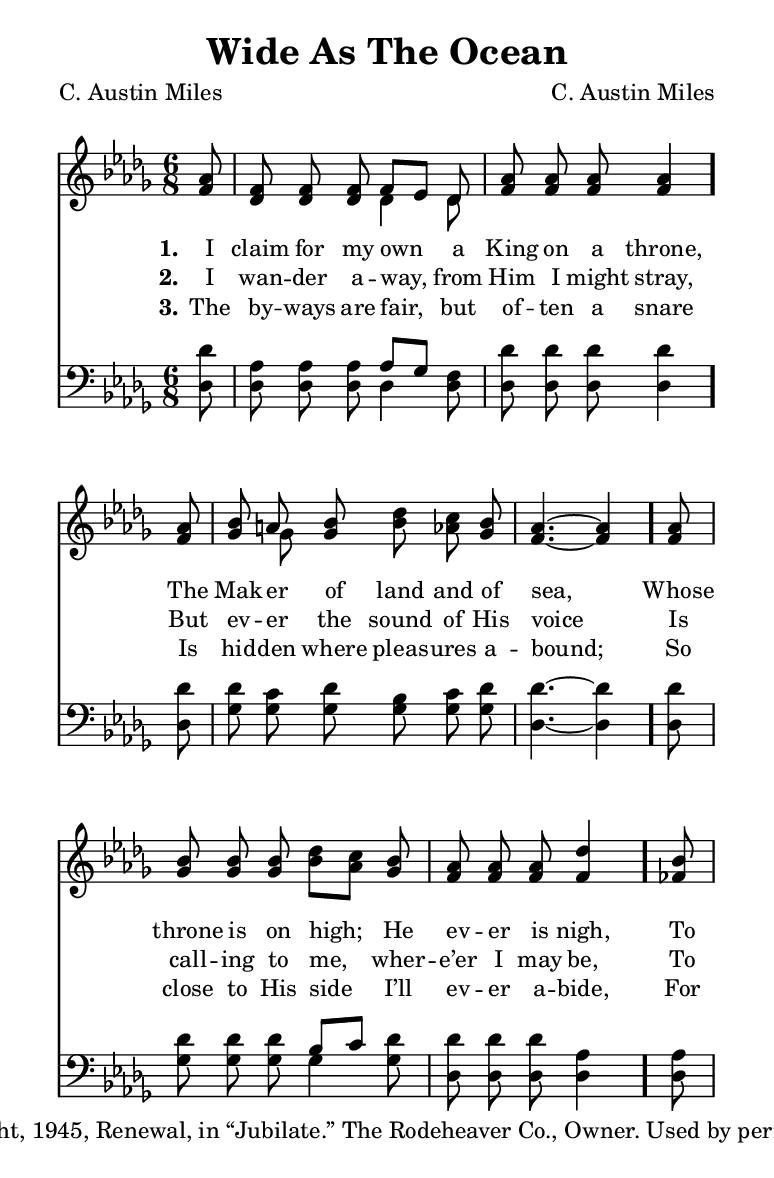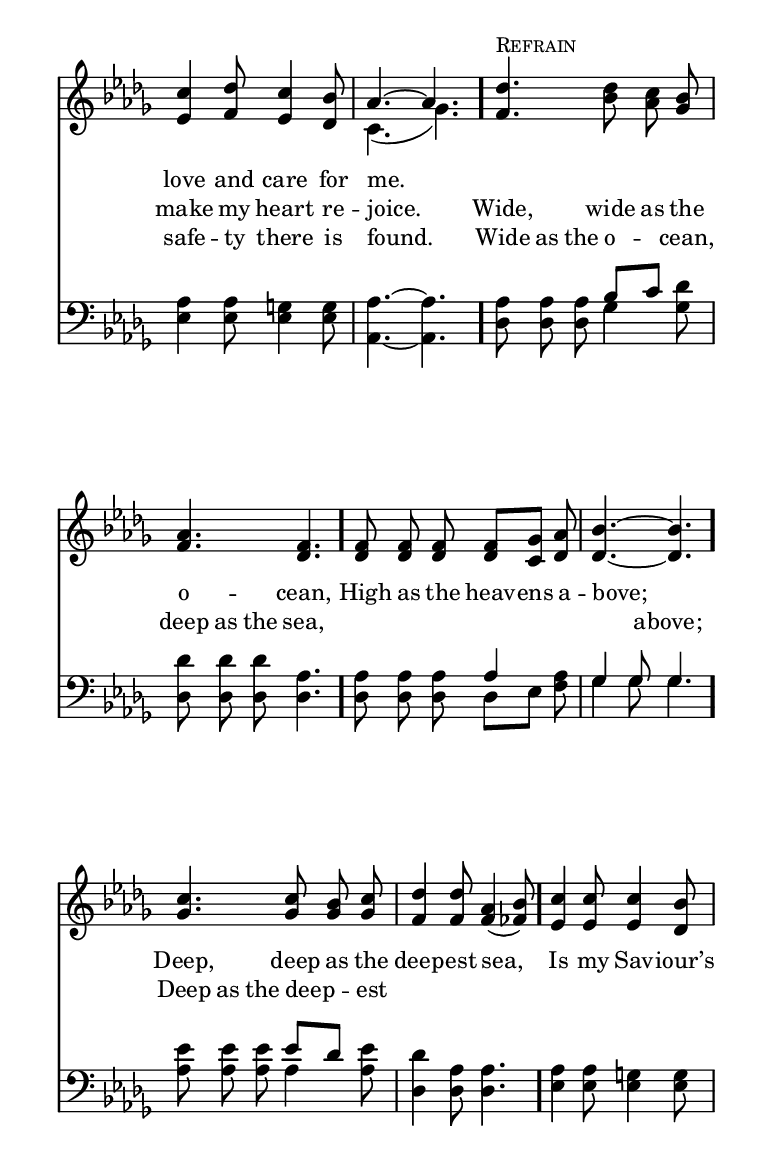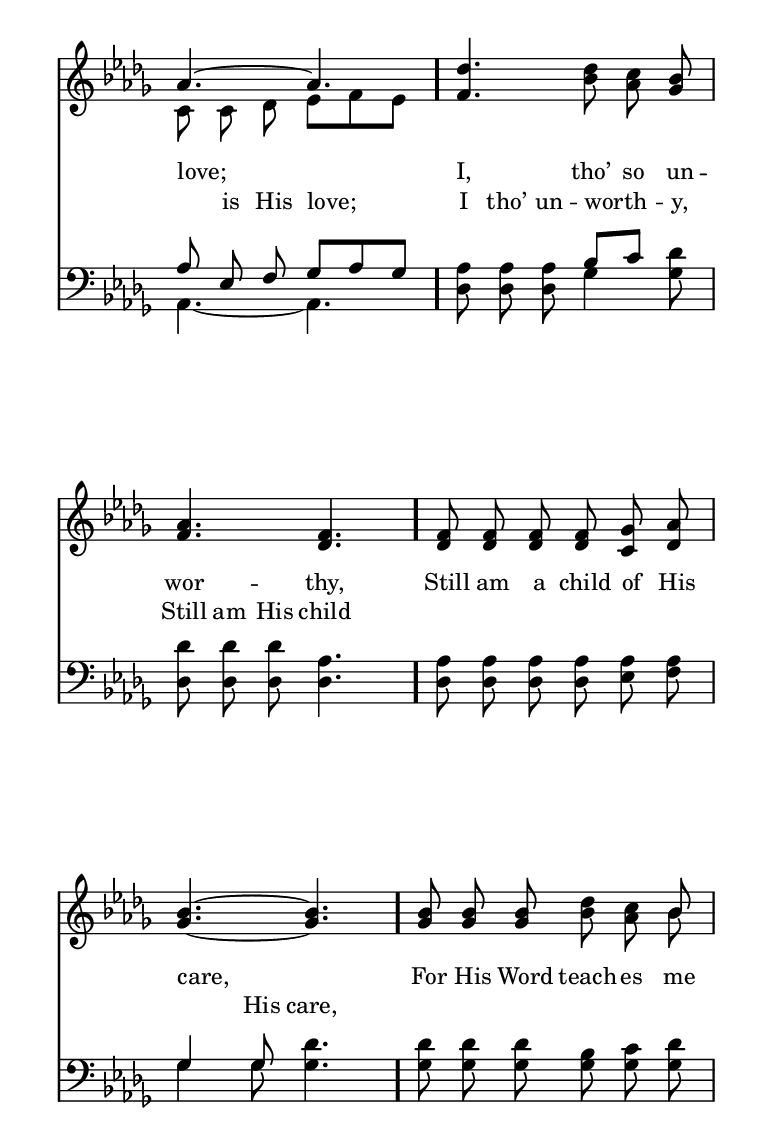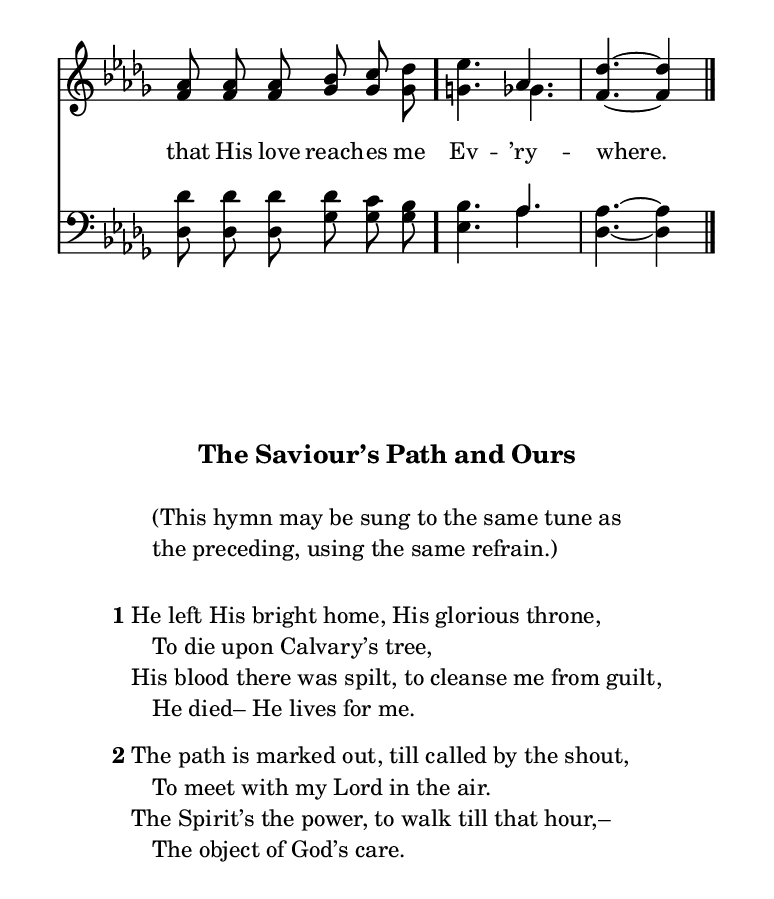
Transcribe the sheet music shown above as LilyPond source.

\include "common/global.ily"
\paper {
  \include "common/paper.ily"
  ragged-last-bottom = ##t
  page-count = #(cond (is-eogsized 2) (#t #f))
  system-count = #(cond (is-eogsized 7) (#t #f))
  systems-per-page = #(cond (is-eogsized 4) (#t #f))
}

\header{
  %children
  hymnnumber = "369"
  title = "Wide As The Ocean"
  tunename = ""
  meter = ""
  poet = "C. Austin Miles"
  composer = "C. Austin Miles"
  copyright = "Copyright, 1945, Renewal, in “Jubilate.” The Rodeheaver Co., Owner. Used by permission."
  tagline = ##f
}

global = {
  \include "common/overrides.ily"
  \override Staff.TimeSignature.style = #'numbered
  \time 6/8
  \override Score.MetronomeMark.transparent = ##t % hide all fermata changes too
  \tempo 4=80
  \key des \major
  \partial 8
  \autoBeamOff
}

notesSoprano = {
\global
\relative c'' {

  aes8 | f f f f[ ees] des | aes' aes aes aes4
  aes8 | bes a bes des c bes | aes4. ~ aes4
  aes8 | bes bes bes des[ c] bes | aes aes aes des4
  bes8 | c4 des8 c4 bes8 | aes4. ~ aes4. |

  \eogbreak % mainly to avoid refrain vertical alignment cosmetic issues
  << s^\markup { \small \caps "Refrain" }
  { des4. des8 c bes | aes4. f4. } >>
  f8 f f f[ ges] aes | bes4. ~ bes4. |
  c4. c8 bes c | des4 des8 aes4( bes8) |
  c4 c8 c4 bes8 | aes4. ~ aes4. |
  des4. des8 c bes | aes4. f4.
  f8 f f f ges aes | bes4. ~ bes4. |
  bes8 bes bes des c bes | aes aes aes bes c des |
  ees4. aes,4. | des4. ~ des4

  \bar "|."

}
}

notesAlto = {
\global
\relative e' {

  f8 | des des des des4 des8 | f8 f f f4
  f8 | ges8 ges ges bes aes ges | f4. ~ f4
  f8 | ges ges ges bes[ aes] ges | f f f f4
  fes8 | ees4 f8 ees4 des8 | c4.( ges'4.) |

  f4. bes8 aes ges | f4. des4. |
  des8 des des des[ c] des | des4. ~ des4. |
  ges4. ges8 ges ges | f4 f8 f4( fes8) |
  ees4 ees8 ees4 des8 | c8 c des ees[ f ees] |
  f4. bes8 aes ges | f4. des4. |
  des8 des des des c des | ges4. ~ ges4. |
  ges8 ges ges bes aes bes | f f f ges ges ges |
  g4. ges4. | f4. ~ f4

}
}

notesTenor = {
\global
\relative a {

  des8 | aes aes aes aes[ ges] f | des' des des des4
  des8 | des c des bes c des | des4. ~ des4
  des8 | des des des bes[ c] des | des des des aes4
  aes8 | aes4 aes8 g4 g8 | aes4. ~ aes4. |

  aes8 aes aes bes[ c] des | des des des aes4. |
  aes8 aes aes aes4 aes8 | ges4 ges8 ges4. |
  ees'8 ees ees ees[ des] ees | des4 aes8 aes4. |
  aes4 aes8 g4 g8 | aes8 ees f ges[ aes ges] |
  aes8 aes aes bes[ c] des | des des des aes4. |
  aes8 aes aes aes aes aes | ges4 ges8 des'4. |
  des8 des des bes c des | des des des des c bes |
  bes4. aes4. | aes4. ~ aes4

}
}

notesBass = {
\global
\relative f {

  des8 des des des des4 des8 | des8 des des des4
  des8 | ges ges ges ges ges ges | des4. ~ des4
  des8 | ges ges ges ges4 ges8 | des8 des des des4
  des8 | ees4 ees8 ees4 ees8 | aes,4. ~ aes4. |

  des8 des des ges4 ges8 | des8 des des des4. |
  des8 des des des[ ees] f | ges4 ges8 ges4. |
  aes8 aes aes aes4 aes8 | des,4 des8 des4. |
  ees4 ees8 ees4 ees8 | aes,4. ~ aes4. |
  des8 des des ges4 ges8 | des8 des des des4. |
  des8 des des des ees f | ges4 ges8 ges4. |
  ges8 ges ges ges ges ges | des des des ges ges ges |
  ees4. aes4. | des,4. ~ des4

}
}

Refrain = \lyricmode {

Wide, wide as the o -- cean, \bar "."
High as the { \mon } heav -- ens { \moff } a -- bove; \bar "."
Deep, deep as the deep -- est sea, \bar "."
Is my Sav -- iour’s love; \bar "."
I, tho’ so un -- wor -- thy, \bar "."
Still am a child of His care, \bar "."
For His Word teach -- es me that His love reach -- es me \bar "."
Ev -- ’ry -- where. \bar "."

}

wordsA = \lyricmode {
\set stanza = "1."

I claim for my own a King on a throne, \bar "."
The Mak -- er of land and of sea, \bar "."
Whose throne is on high; He ev -- er is nigh, \bar "."
To love and care for me. \bar "."

}

wordsB = \lyricmode {
\set stanza = "2."

I wan -- der a -- way, from Him I might stray,
But ev -- er the sound of His voice
Is call -- ing to me, wher -- e’er I may be,
To make my heart re -- joice.

\Refrain

}

wordsC = \lyricmode {
\set stanza = "3."

The by -- ways are fair, but of -- ten a snare
Is hid -- den where pleas -- ures a -- bound;
So close to His side I’ll ev -- er a -- bide,
For safe -- ty there is found.

}

underWords = \lyricmode {

\repeat unfold 34 \skip 4
Wide as the o -- cean, deep as the sea,

\repeat unfold 6 \skip 4
a -- bove;
Deep as the deep -- est

\repeat unfold 8 \skip 4
is His love;
I tho’ un -- worth -- y,
Still am His child

\repeat unfold 7 \skip 4
His care,

}

extraA = \markuplist {

\line { He left His bright home, His glorious throne, }
\line { { \hspace #2 } To die upon Calvary’s tree, }
\line { His blood there was spilt, to cleanse me from guilt, }
\line { { \hspace #2 } He died– He lives for me. }

}

extraB = \markuplist {

\line { The path is marked out, till called by the shout, }
\line { { \hspace #2 } To meet with my Lord in the air. }
\line { The Spirit’s the power, to walk till that hour,– }
\line { { \hspace #2 } The object of God’s care. }

}

\score {
  \context ChoirStaff <<
    \context Staff = upper <<
      \set Staff.autoBeaming = ##f
      \set ChoirStaff.systemStartDelimiter = #'SystemStartBar
      \set ChoirStaff.printPartCombineTexts = ##f
      \partcombine #'(2 . 9) \notesSoprano \notesAlto
      \context NullVoice = sopranos { \voiceOne << \notesSoprano >> }
      \context NullVoice = altos { \voiceTwo << \notesAlto >> }
      \context Lyrics = one   \lyricsto sopranos \wordsA
      \context Lyrics = two   \lyricsto sopranos \wordsB
      \context Lyrics = three \lyricsto sopranos \wordsC
    >>
    \context Staff = men <<
      \set Staff.autoBeaming = ##f
      \clef bass
      \set ChoirStaff.printPartCombineTexts = ##f
      \partcombine #'(2 . 9) \notesTenor \notesBass
      \context NullVoice = tenors { \voiceOne << \notesTenor >> }
      \context NullVoice = basses { \voiceTwo << \notesBass >> }
      \context Lyrics = three \with { alignAboveContext = men } \lyricsto tenors \underWords
    >>
  >>
  \layout {
    \include "common/layout.ily"
  }
  \midi{
    \include "common/midi.ily"
  }
}

\noPageBreak

headA = \markuplist {
\line { \bold \larger { The Saviour’s Path and Ours } }
}

headB = \markuplist {
\line { (This hymn may be sung to the same tune as }
\line { the preceding, using the same refrain.) }
}

\markup { \fill-line { \center-column {
  \line{ \column { \headA } } \combine \null \vspace #0.4
  \line{ \column { \headB } } \combine \null \vspace #1
  \column {
    \line{ \bold 1 \column { \extraA } } \combine \null \vspace #0.5
    \line{ \bold 2 \column { \extraB } } \combine \null \vspace #0.5
  }
} } }

\version "2.19.49"  % necessary for upgrading to future LilyPond versions.

% vi:set et ts=2 sw=2 ai nocindent syntax=lilypond:
